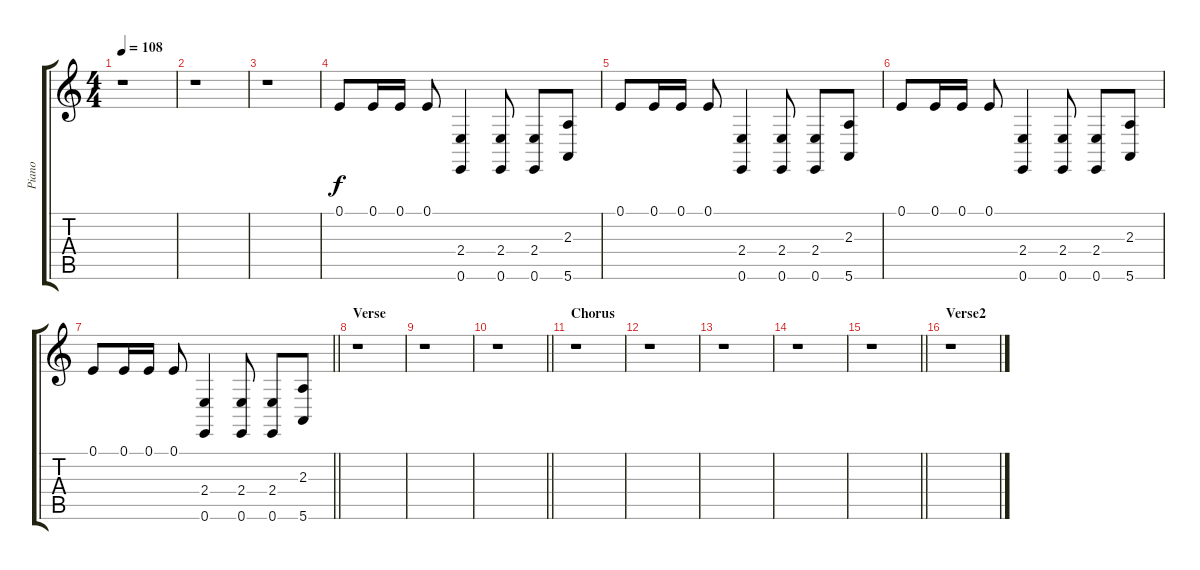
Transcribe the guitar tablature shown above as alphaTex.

\track ("Piano" "Piano") {instrument acousticgrandpiano}
\staff {score tabs}
\tuning (E4 B3 G3 D3 A2 E2) {hide}
\ts (4 4)
\tempo 108
\clef g2
\ks c
r.1{dy f instrument acousticgrandpiano} |
r.1 |
r.1 |
0.1.8 0.1.16 0.1.16 0.1.8 (2.4 0.6).4 (2.4 0.6).8 (2.4 0.6).8 (2.3 5.6).8 |
0.1.8 0.1.16 0.1.16 0.1.8 (2.4 0.6).4 (2.4 0.6).8 (2.4 0.6).8 (2.3 5.6).8 |
0.1.8 0.1.16 0.1.16 0.1.8 (2.4 0.6).4 (2.4 0.6).8 (2.4 0.6).8 (2.3 5.6).8 |
\barLineRight lightlight
0.1.8 0.1.16 0.1.16 0.1.8 (2.4 0.6).4 (2.4 0.6).8 (2.4 0.6).8 (2.3 5.6).8 |
\section ("" "Verse")
r.1 |
r.1 |
\barLineRight lightlight
r.1 |
\section ("" "Chorus")
r.1 |
r.1 |
r.1 |
r.1 |
\barLineRight lightlight
r.1 |
\section ("" "Verse2")
r.1
